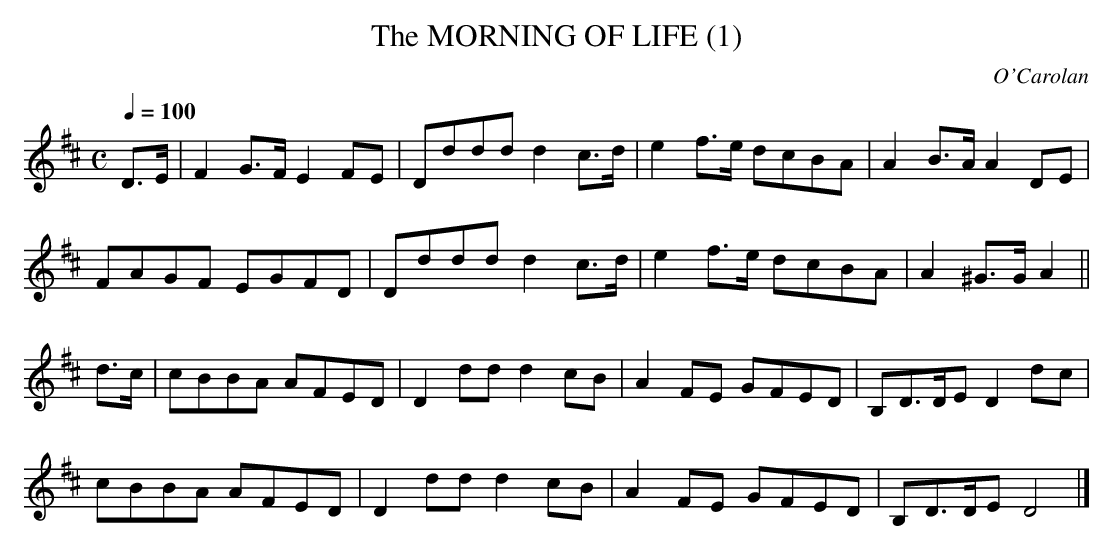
X:1
T:MORNING OF LIFE (1), The
C:O'Carolan
Q:1/4=100
M:C
L:1/8
K:D
D>E|F2G>F E2FE|Dddd d2c>d|e2f>e dcBA|A2B>A A2DE|
FAGF EGFD|Dddd d2c>d|e2f>e dcBA|A2^G>G A2||
d>c|cBBA AFED|D2dd d2cB|A2FE GFED|B,D>DE D2dc|
cBBA AFED|D2dd d2cB|A2FE GFED|B,D>DE D4|]
